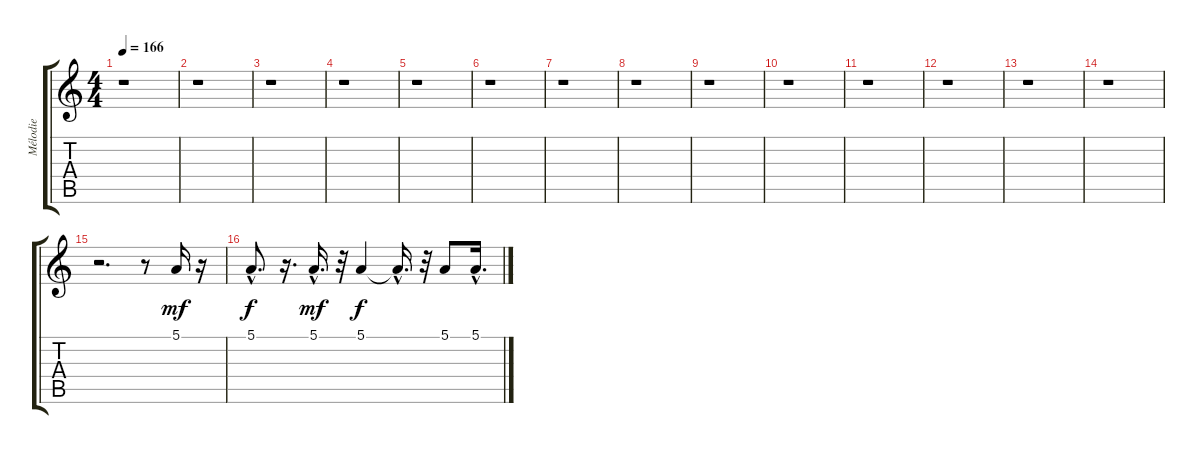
\track ("Mélodie  " "Mélodie  ") {instrument altosax}
\staff {score tabs}
\tuning (E4 B3 G3 D3 A2 E2) {hide}
\ts (4 4)
\tempo 166
\clef g2
\ks c
r.1{dy mf instrument altosax} |
r.1 |
r.1 |
r.1 |
r.1 |
r.1 |
r.1 |
r.1 |
r.1 |
r.1 |
r.1 |
r.1 |
r.1 |
r.1 |
r.2{d} r.8 5.1.16 r.16 |
5.1{hac}.8{d dy f} r.16{d} 5.1{hac}.16{d dy mf} r.32 5.1.4{dy f} 5.1{hac t}.16{d} r.32 5.1.8 5.1{hac}.16{d}
